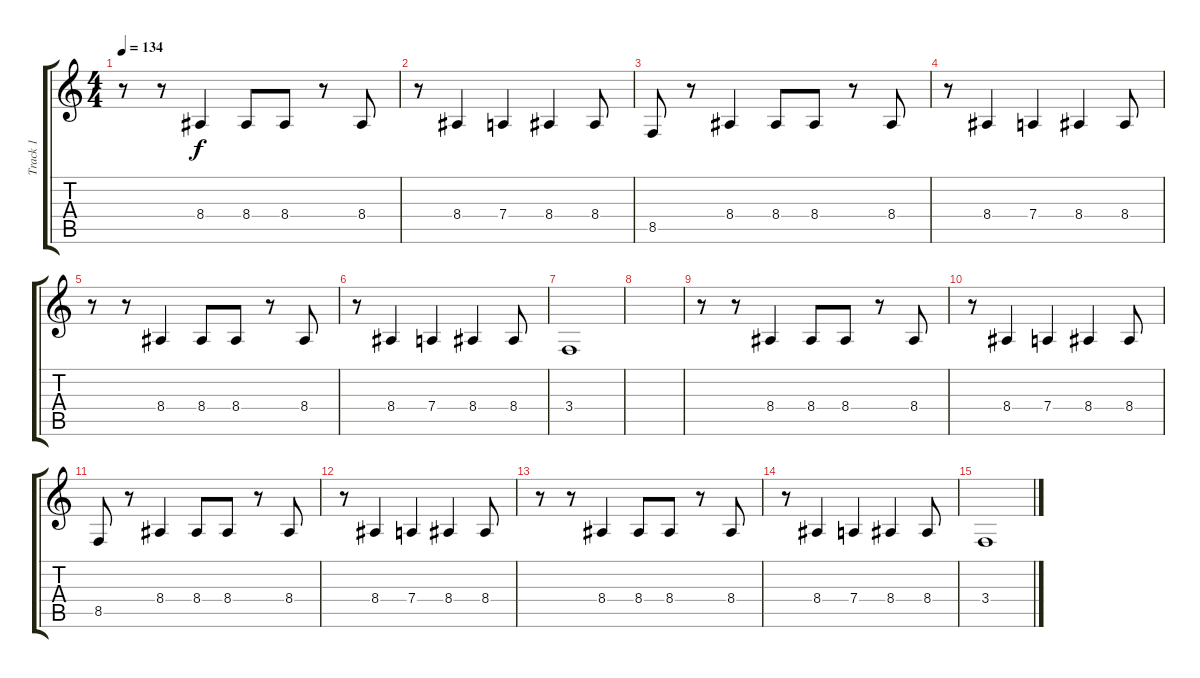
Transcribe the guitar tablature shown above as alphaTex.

\track ("Track 1" "Track 1") {instrument clarinet}
\staff {score tabs}
\tuning (E4 B3 G3 D3 A2 E2) {hide}
\ts (4 4)
\tempo 134
\clef g2
\ks c
r.8{dy f} r.8 8.4.4 8.4.8 8.4.8 r.8 8.4.8 |
r.8 8.4.4 7.4.4 8.4.4 8.4.8 |
8.5.8 r.8 8.4.4 8.4.8 8.4.8 r.8 8.4.8 |
r.8 8.4.4 7.4.4 8.4.4 8.4.8 |
r.8 r.8 8.4.4 8.4.8 8.4.8 r.8 8.4.8 |
r.8 8.4.4 7.4.4 8.4.4 8.4.8 |
3.4.1 |
|
r.8 r.8 8.4.4 8.4.8 8.4.8 r.8 8.4.8 |
r.8 8.4.4 7.4.4 8.4.4 8.4.8 |
8.5.8 r.8 8.4.4 8.4.8 8.4.8 r.8 8.4.8 |
r.8 8.4.4 7.4.4 8.4.4 8.4.8 |
r.8 r.8 8.4.4 8.4.8 8.4.8 r.8 8.4.8 |
r.8 8.4.4 7.4.4 8.4.4 8.4.8 |
3.4.1
